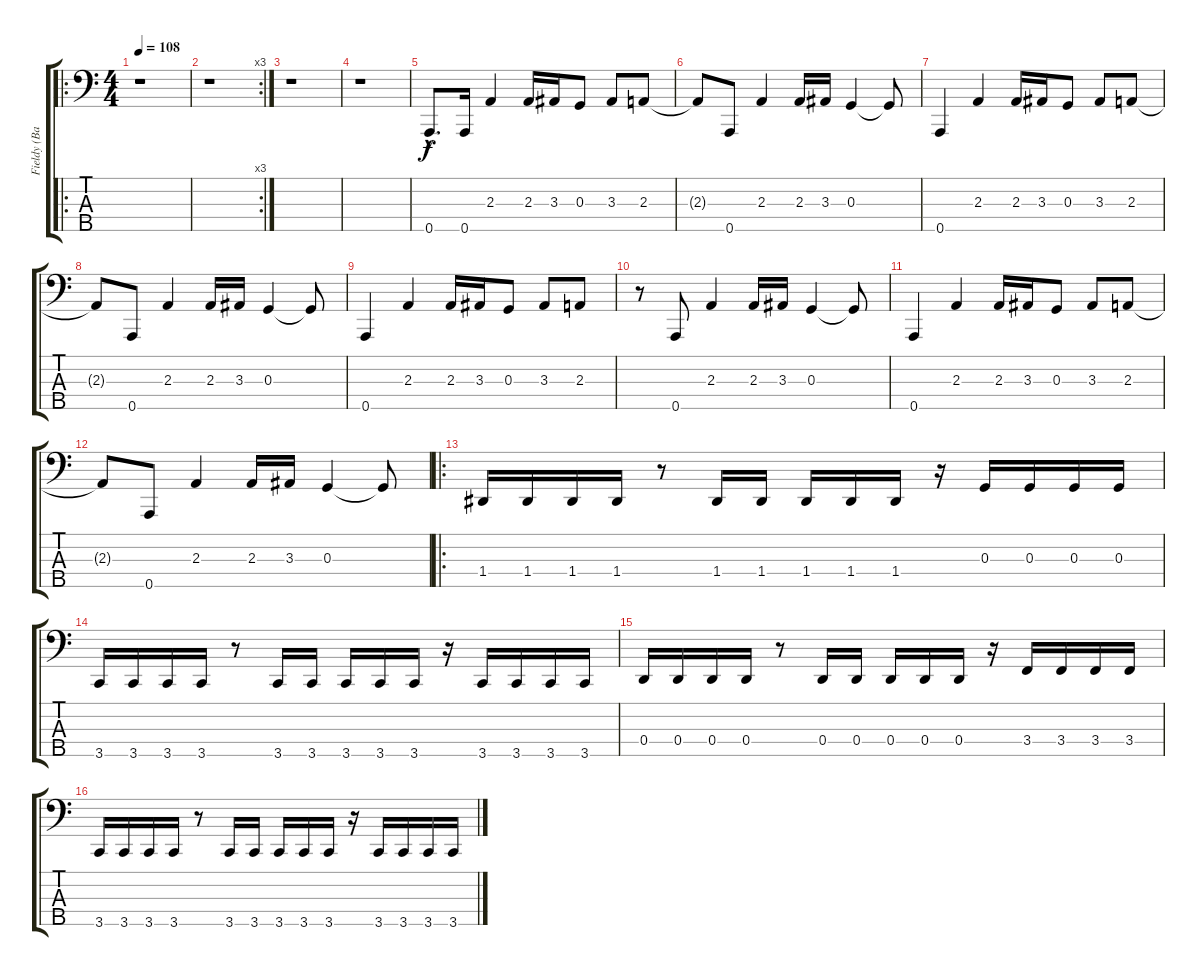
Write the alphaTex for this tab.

\track ("Fieldy (Basse)" "Fieldy (Ba") {instrument slapbass1}
\staff {score tabs}
\tuning (F2 C2 G1 D1 A0) {hide}
\ro
\ts (4 4)
\tempo 108
\clef f4
\ks c
r.1{dy f instrument slapbass1} |
\rc 3
r.1 |
r.1 |
r.1 |
0.5{hac}.8{d} 0.5.16 2.3.4 2.3.16 3.3.16 0.3.8 3.3.8 2.3.8 |
2.3{t}.8 0.5.8 2.3.4 2.3.16 3.3.16 0.3.4 0.3{t}.8 |
0.5.4 2.3.4 2.3.16 3.3.16 0.3.8 3.3.8 2.3.8 |
2.3{t}.8 0.5.8 2.3.4 2.3.16 3.3.16 0.3.4 0.3{t}.8 |
0.5.4 2.3.4 2.3.16 3.3.16 0.3.8 3.3.8 2.3.8 |
r.8 0.5.8 2.3.4 2.3.16 3.3.16 0.3.4 0.3{t}.8 |
0.5.4 2.3.4 2.3.16 3.3.16 0.3.8 3.3.8 2.3.8 |
2.3{t}.8 0.5.8 2.3.4 2.3.16 3.3.16 0.3.4 0.3{t}.8 |
\ro
1.4.16{volume 16 instrument electricbassfinger} 1.4.16 1.4.16 1.4.16 r.8 1.4.16 1.4.16 1.4.16 1.4.16 1.4.16 r.16 0.3.16 0.3.16 0.3.16 0.3.16 |
3.5.16{volume 16 instrument electricbassfinger} 3.5.16 3.5.16 3.5.16 r.8 3.5.16 3.5.16 3.5.16 3.5.16 3.5.16 r.16 3.5.16 3.5.16 3.5.16 3.5.16 |
0.4.16{volume 16 instrument electricbassfinger} 0.4.16 0.4.16 0.4.16 r.8 0.4.16 0.4.16 0.4.16 0.4.16 0.4.16 r.16 3.4.16 3.4.16 3.4.16 3.4.16 |
3.5.16{volume 16 instrument electricbassfinger} 3.5.16 3.5.16 3.5.16 r.8 3.5.16 3.5.16 3.5.16 3.5.16 3.5.16 r.16 3.5.16 3.5.16 3.5.16 3.5.16
